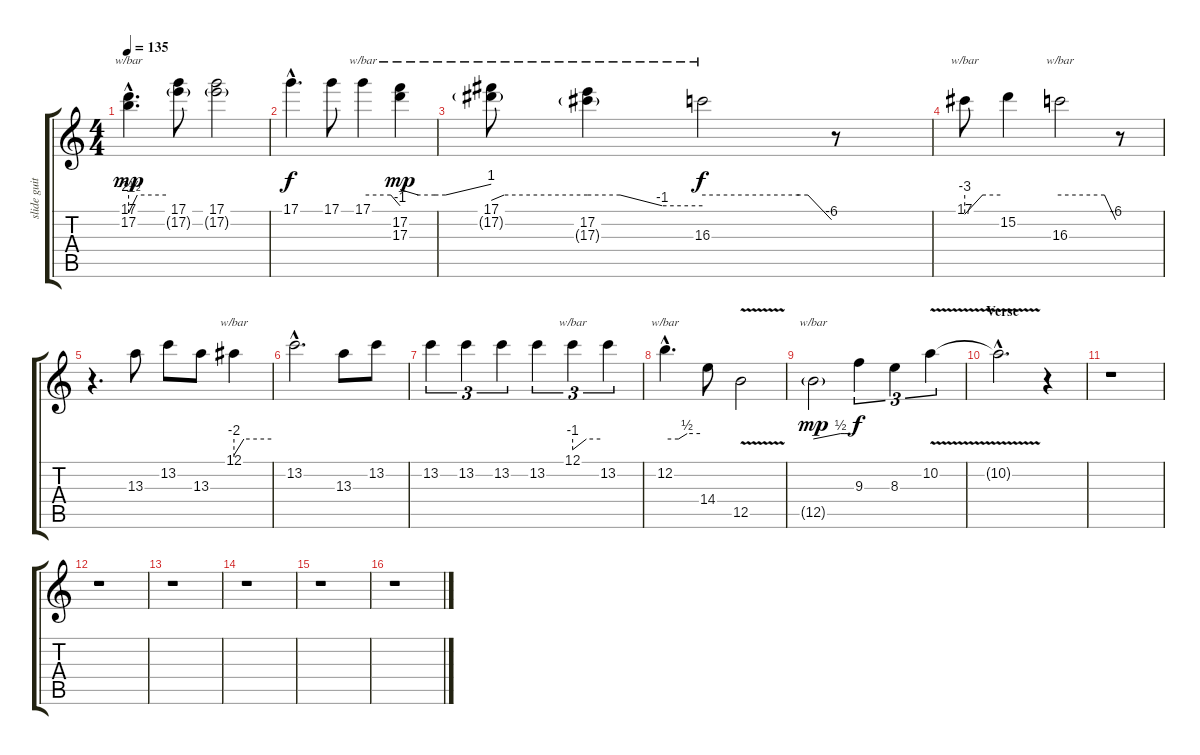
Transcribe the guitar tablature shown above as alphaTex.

\track ("slide guitar" "slide guit") {instrument overdrivenguitar}
\staff {score tabs}
\tuning (D4 B3 Ab3 D3 B2 G2) {hide}
\ts (4 4)
\tempo 135
\clef g2
\ks c
(17.1{hac} 17.2{hac}).4{d tbe (custom default 0 -10 14 0 60 0) dy mp} (17.1 17.2{g}).8 (17.1 17.2{g}).2 |
17.1{hac}.4{d dy f} 17.1.8 17.1.4{tbe (custom default 0 0 45 0 60 -4)} (17.2 17.3).4{tbe (custom default 0 2 12 0 23 0 30 0 60 4) dy mp} |
(17.1 17.2{g}).8{tbe (custom default 0 -2 8 0 60 0)} (17.2 17.3{g}).4{tbe (custom default 0 0 17 0 39 -4 45 -4 60 -4)} 16.3.2{tbe (custom default 0 0 45 0 49 0 60 -24) dy f} r.8 |
17.1.8{tbe (custom default 0 -12 30 0 60 0)} 15.2.4 16.3.2{tbe (custom default 0 0 48 0 60 -24)} r.8 |
r.4{d} 13.3.8 13.2.8 13.3.8 12.1.4{tbe (custom default 0 -8 16 0 60 0)} |
13.2{hac}.2{d} 13.3.8 13.2.8 |
13.2.4{tu (3 2)} 13.2.4{tu (3 2)} 13.2.4{tu (3 2)} 13.2.4{tu (3 2)} 12.1.4{tu (3 2) tbe (custom default 0 -4 30 0 60 0)} 13.2.4{tu (3 2)} |
12.2{hac}.4{d tbe (custom default 0 0 23 0 38 2 60 2)} 14.4.8 12.5{v}.2 |
12.5{g}.2{tbe (custom default 0 0 39 2 45 2 60 2) dy mp} 9.3.4{tu (3 2) dy f} 8.3.4{tu (3 2)} 10.2{v}.4{tu (3 2)} |
\section ("" "Verse")
10.2{hac t}.2{d} r.4 |
r.1 |
r.1 |
r.1 |
r.1 |
r.1 |
r.1
